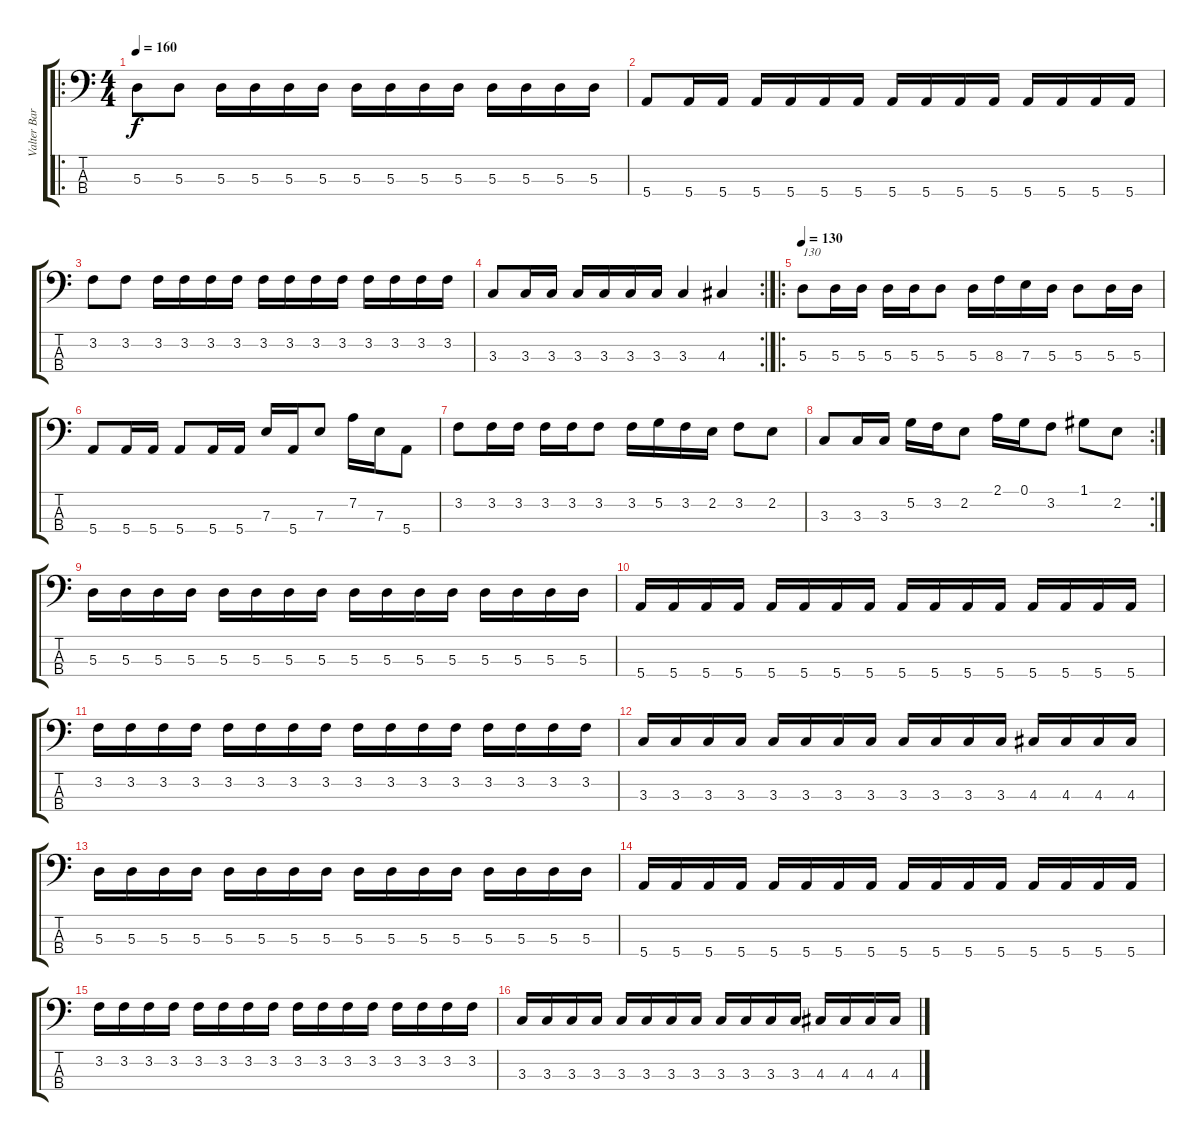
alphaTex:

\track ("Valter Barros" "Valter Bar") {instrument electricbasspick}
\staff {score tabs}
\tuning (G2 D2 A1 E1) {hide}
\ro
\ts (4 4)
\tempo 160
\clef f4
\ks c
5.3.8{dy f} 5.3.8 5.3.16 5.3.16 5.3.16 5.3.16 5.3.16 5.3.16 5.3.16 5.3.16 5.3.16 5.3.16 5.3.16 5.3.16 |
5.4.8 5.4.16 5.4.16 5.4.16 5.4.16 5.4.16 5.4.16 5.4.16 5.4.16 5.4.16 5.4.16 5.4.16 5.4.16 5.4.16 5.4.16 |
3.2.8 3.2.8 3.2.16 3.2.16 3.2.16 3.2.16 3.2.16 3.2.16 3.2.16 3.2.16 3.2.16 3.2.16 3.2.16 3.2.16 |
\rc 2
3.3.8 3.3.16 3.3.16 3.3.16 3.3.16 3.3.16 3.3.16 3.3.4 4.3.4 |
\ro
\tempo 130
5.3.8{txt "130"} 5.3.16 5.3.16 5.3.16 5.3.16 5.3.8 5.3.16 8.3.16 7.3.16 5.3.16 5.3.8 5.3.16 5.3.16 |
5.4.8 5.4.16 5.4.16 5.4.8 5.4.16 5.4.16 7.3.16 5.4.16 7.3.8 7.2.16 7.3.16 5.4.8 |
3.2.8 3.2.16 3.2.16 3.2.16 3.2.16 3.2.8 3.2.16 5.2.16 3.2.16 2.2.16 3.2.8 2.2.8 |
\rc 2
3.3.8 3.3.16 3.3.16 5.2.16 3.2.16 2.2.8 2.1.16 0.1.16 3.2.8 1.1.8 2.2.8 |
5.3.16 5.3.16 5.3.16 5.3.16 5.3.16 5.3.16 5.3.16 5.3.16 5.3.16 5.3.16 5.3.16 5.3.16 5.3.16 5.3.16 5.3.16 5.3.16 |
5.4.16 5.4.16 5.4.16 5.4.16 5.4.16 5.4.16 5.4.16 5.4.16 5.4.16 5.4.16 5.4.16 5.4.16 5.4.16 5.4.16 5.4.16 5.4.16 |
3.2.16 3.2.16 3.2.16 3.2.16 3.2.16 3.2.16 3.2.16 3.2.16 3.2.16 3.2.16 3.2.16 3.2.16 3.2.16 3.2.16 3.2.16 3.2.16 |
3.3.16 3.3.16 3.3.16 3.3.16 3.3.16 3.3.16 3.3.16 3.3.16 3.3.16 3.3.16 3.3.16 3.3.16 4.3.16 4.3.16 4.3.16 4.3.16 |
5.3.16 5.3.16 5.3.16 5.3.16 5.3.16 5.3.16 5.3.16 5.3.16 5.3.16 5.3.16 5.3.16 5.3.16 5.3.16 5.3.16 5.3.16 5.3.16 |
5.4.16 5.4.16 5.4.16 5.4.16 5.4.16 5.4.16 5.4.16 5.4.16 5.4.16 5.4.16 5.4.16 5.4.16 5.4.16 5.4.16 5.4.16 5.4.16 |
3.2.16 3.2.16 3.2.16 3.2.16 3.2.16 3.2.16 3.2.16 3.2.16 3.2.16 3.2.16 3.2.16 3.2.16 3.2.16 3.2.16 3.2.16 3.2.16 |
3.3.16 3.3.16 3.3.16 3.3.16 3.3.16 3.3.16 3.3.16 3.3.16 3.3.16 3.3.16 3.3.16 3.3.16 4.3.16 4.3.16 4.3.16 4.3.16
